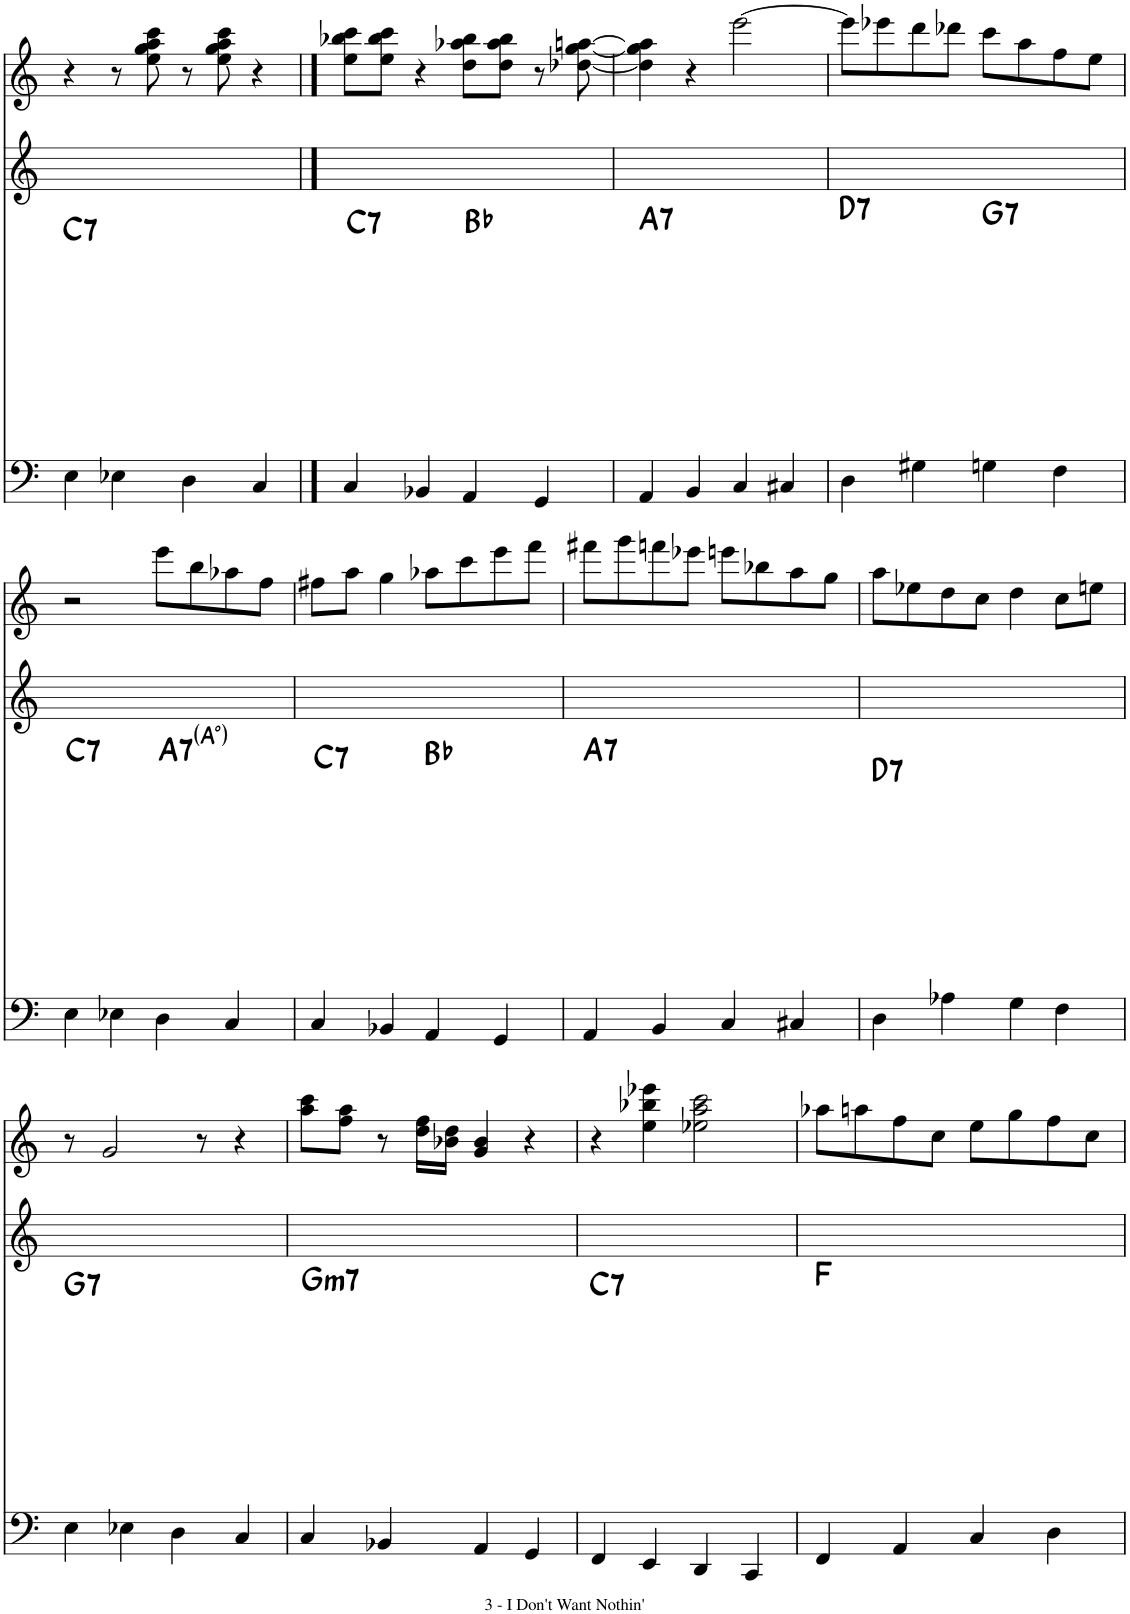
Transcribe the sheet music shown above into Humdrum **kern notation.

**kern	**harte	**kern	**kern
*part3	*part3	*part2	*part1
*staff3	*	*staff2	*staff1
*I"Fretless Electric Bass	*	*I"Piano	*I"Electronic Organ
*	*	*I'Pno	*I'Elec Org
!!LO:PB:g=z
*clefF4	*	*clefG2	*clefG2
*k[]	*	*k[]	*k[]
*M4/4	*	*M4/4	*M4/4
=36	=36	=36	=36
!	!LO:H:kt=7	!	!
4E\	C:7	1ryy	4r
4E-X\	.	.	8r
.	.	.	8ee\ 8gg\ 8aa\ 8ccc\
4D\	.	.	8r
.	.	.	8ee\ 8gg\ 8aa\ 8ccc\
4C/	.	.	4r
==37	==37	==37	==37
!	!LO:H:kt=7	!	!
4C/	C:7	1ryy	8ee\ 8bb-X\ 8ccc\L
.	.	.	8ee\ 8bb-\ 8ccc\J
4BB-X/	.	.	4r
4AA/	Bb:maj	.	8dd\ 8aa-X\ 8bb-\L
.	.	.	8dd\ 8aa-\ 8bb-\J
4GG/	.	.	8r
.	.	.	[8dd-X\ [8gg\ [8aan\
=38	=38	=38	=38
!	!LO:H:kt=7	!	!
4AA/	A:7	1ryy	4dd-\] 4gg\] 4aa\]
4BB/	.	.	4r
4C/	.	.	[2eee\
4C#X/	.	.	.
=39	=39	=39	=39
!	!LO:H:kt=7	!	!
4D\	D:7	1ryy	8eee\L]
.	.	.	8eee-X\
4G#X\	.	.	8ddd\
.	.	.	8ddd-X\J
!	!LO:H:kt=7	!	!
4Gn\	G:7	.	8ccc\L
.	.	.	8aa\
4F\	.	.	8ff\
.	.	.	8ee\J
!!LO:LB:g=z
=40	=40	=40	=40
!	!LO:H:kt=7	!	!
4E\	C:7	1ryy	2r
4E-X\	.	.	.
!	!LO:H:kt=7	!	!
4D\	A:7	.	8eee\L
.	.	.	8bb\
4C/	.	.	8aa-X\
.	.	.	8ff\J
=41	=41	=41	=41
!	!LO:H:kt=7	!	!
4C/	C:7	1ryy	8ff#X\L
.	.	.	8aa\J
4BB-X/	.	.	4gg\
4AA/	Bb:maj	.	8aa-X\L
.	.	.	8ccc\
4GG/	.	.	8eee\
.	.	.	8fff\J
=42	=42	=42	=42
!	!LO:H:kt=7	!	!
4AA/	A:7	1ryy	8fff#X\L
.	.	.	8ggg\
4BB/	.	.	8fffn\
.	.	.	8eee-X\J
4C/	.	.	8eeen\L
.	.	.	8bb-X\
4C#X/	.	.	8aa\
.	.	.	8gg\J
=43	=43	=43	=43
!	!LO:H:kt=7	!	!
4D\	D:7	1ryy	8aa\L
.	.	.	8ee-X\
4A-X\	.	.	8dd\
.	.	.	8cc\J
4G\	.	.	4dd\
4F\	.	.	8cc\L
.	.	.	8een\J
!!LO:LB:g=z
=44	=44	=44	=44
!	!LO:H:kt=7	!	!
4E\	G:7	1ryy	8r
.	.	.	2g/
4E-X\	.	.	.
4D\	.	.	.
.	.	.	8r
4C/	.	.	4r
=45	=45	=45	=45
!	!LO:H:kt=m7	!	!
4C/	G:min7	1ryy	8aa\ 8ccc\L
.	.	.	8ff\ 8aa\J
4BB-X/	.	.	8r
.	.	.	16dd\ 16ff\LL
.	.	.	16b-X\ 16dd\JJ
4AA/	.	.	4g/ 4b-/
4GG/	.	.	4r
=46	=46	=46	=46
!	!LO:H:kt=7	!	!
4FF/	C:7	1ryy	4r
4EE/	.	.	4ee\ 4bb-X\ 4eee-X\
4DD/	.	.	2ee-X\ 2aa\ 2ccc\
4CC/	.	.	.
=47	=47	=47	=47
4FF/	F:maj	1ryy	8aa-X\L
.	.	.	8aan\
4AA/	.	.	8ff\
.	.	.	8cc\J
4C/	.	.	8ee\L
.	.	.	8gg\
4D\	.	.	8ff\
.	.	.	8cc\J
=	=	=	=
*-	*-	*-	*-
